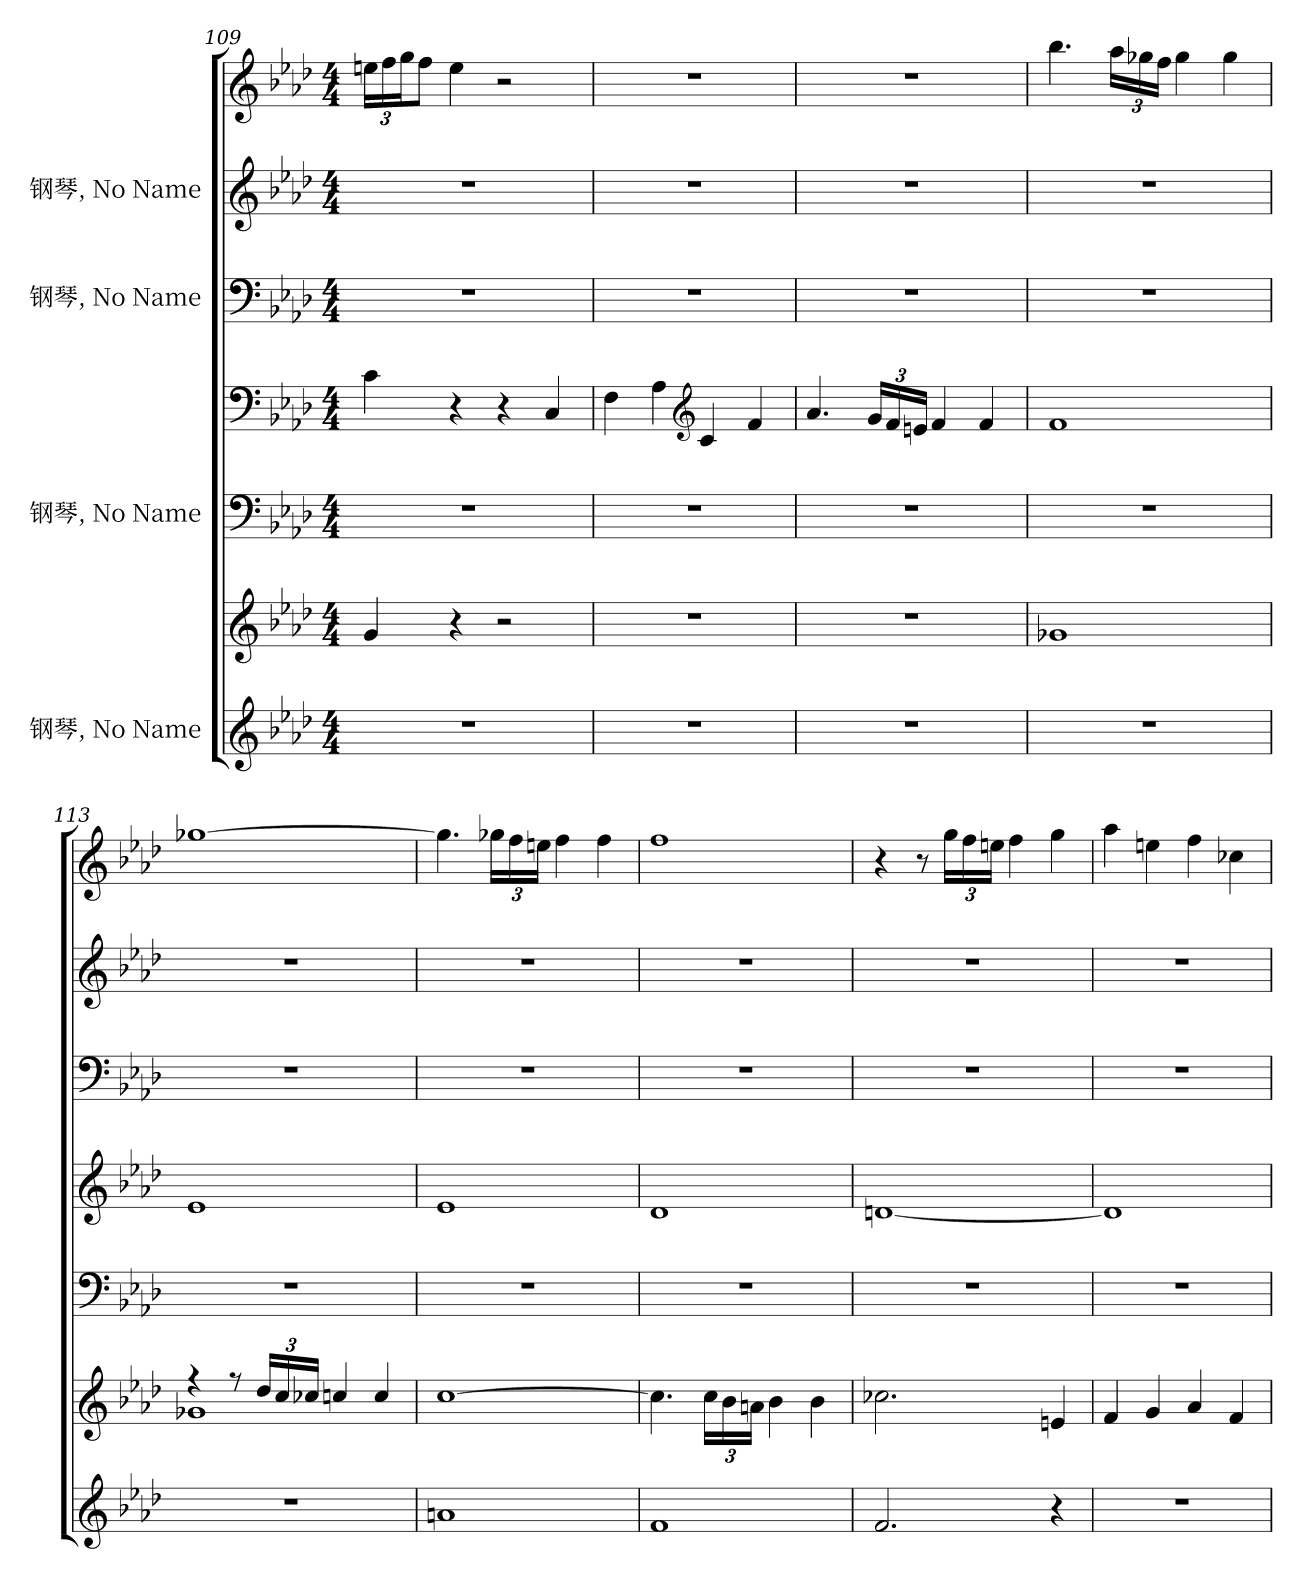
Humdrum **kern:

**kern	**kern	**kern	**kern	**kern	**kern	**kern
*part4	*part4	*part3	*part3	*part2	*part1	*part1
*staff7	*staff6	*staff5	*staff4	*staff3	*staff2	*staff1
*I"钢琴, No Name	*	*I"钢琴, No Name	*	*I"钢琴, No Name	*I"钢琴, No Name	*
*clefG2	*clefG2	*clefF4	*clefF4	*clefF4	*clefG2	*clefG2
*k[b-e-a-d-]	*k[b-e-a-d-]	*k[b-e-a-d-]	*k[b-e-a-d-]	*k[b-e-a-d-]	*k[b-e-a-d-]	*k[b-e-a-d-]
*M4/4	*M4/4	*M4/4	*M4/4	*M4/4	*M4/4	*M4/4
*MM199	*MM199	*MM199	*MM199	*MM199	*MM199	*MM199
*	*	*	*	*	*	*Xbrackettup
=109	=109	=109	=109	=109	=109	=109
1r	4g/	1r	4c\	1r	1r	24een\LL
.	.	.	.	.	.	24ff\
.	.	.	.	.	.	24gg\J
*	*	*	*	*	*	*MM78
.	.	.	.	.	.	8ff\J
.	4r	.	4r	.	.	4ee\
*	*	*	*	*	*	*MM100
.	2r	.	4r	.	.	2r
.	.	.	4C/	.	.	.
!!LO:PB:g=z
=110	=110	=110	=110	=110	=110	=110
*	*	*	*	*	*	*MM236
1r	1r	1r	4F\	1r	1r	1r
.	.	.	4A-\	.	.	.
*	*	*	*clefG2	*	*	*
.	.	.	4c/	.	.	.
.	.	.	4f/	.	.	.
=111	=111	=111	=111	=111	=111	=111
*	*	*	*	*	*	*MM234
1r	1r	1r	4.a-/	1r	1r	1r
*	*	*	*Xbrackettup	*	*	*
.	.	.	24g/LL	.	.	.
.	.	.	24f/	.	.	.
.	.	.	24en/JJ	.	.	.
.	.	.	4f/	.	.	.
.	.	.	4f/	.	.	.
=112	=112	=112	=112	=112	=112	=112
1r	1g-X	1r	1f	1r	1r	4.bb-\
.	.	.	.	.	.	24aa-\LL
.	.	.	.	.	.	24gg-X\
.	.	.	.	.	.	24ff\JJ
*	*	*	*	*	*	*MM236
.	.	.	.	.	.	4gg-\
.	.	.	.	.	.	4gg-\
=113	=113	=113	=113	=113	=113	=113
*	*^	*	*	*	*	*
1r	4r	1g-X	1r	1e-	1r	1r	[1gg-X
.	8r	.	.	.	.	.	.
*	*Xbrackettup	*	*	*	*	*	*
.	24dd-/LL	.	.	.	.	.	.
.	24cc/	.	.	.	.	.	.
.	24cc-X/JJ	.	.	.	.	.	.
.	4ccn/	.	.	.	.	.	.
.	4cc/	.	.	.	.	.	.
*	*v	*v	*	*	*	*	*
=114	=114	=114	=114	=114	=114	=114
1an	[1cc	1r	1e-	1r	1r	4.gg-\]
.	.	.	.	.	.	24gg-X\LL
.	.	.	.	.	.	24ff\
.	.	.	.	.	.	24een\JJ
*	*	*	*	*	*	*MM236
.	.	.	.	.	.	4ff\
.	.	.	.	.	.	4ff\
!!LO:PB:g=z
=115	=115	=115	=115	=115	=115	=115
1f	4.cc\]	1r	1d-	1r	1r	1ff
.	24cc\LL	.	.	.	.	.
.	24b-\	.	.	.	.	.
.	24an\JJ	.	.	.	.	.
.	4b-\	.	.	.	.	.
.	4b-\	.	.	.	.	.
=116	=116	=116	=116	=116	=116	=116
2.f/	2.cc-X\	1r	[1dn	1r	1r	4r
.	.	.	.	.	.	8r
.	.	.	.	.	.	24gg\LL
.	.	.	.	.	.	24ff\
.	.	.	.	.	.	24een\JJ
*	*	*	*	*	*	*MM236
.	.	.	.	.	.	4ff\
4r	4en/	.	.	.	.	4gg\
=117	=117	=117	=117	=117	=117	=117
1r	4f/	1r	1d]	1r	1r	4aa-\
.	4g/	.	.	.	.	4een\
.	4a-/	.	.	.	.	4ff\
.	4f/	.	.	.	.	4cc-X\
=	=	=	=	=	=	=
*-	*-	*-	*-	*-	*-	*-
